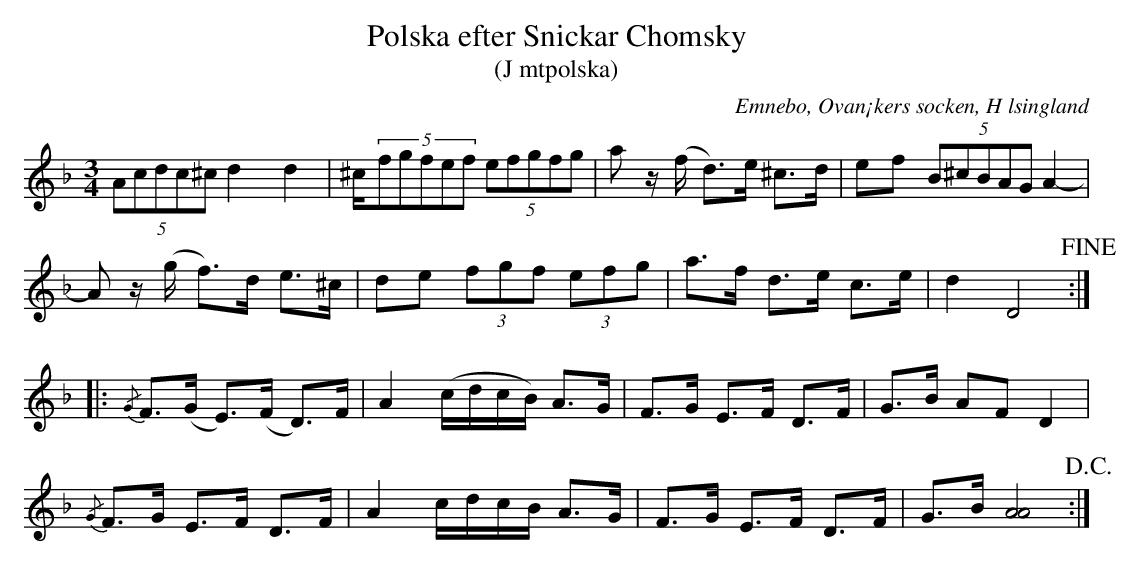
X:1
T: Polska efter Snickar Chomsky
T: (J mtpolska)
O: Emnebo, Ovan¡kers socken, H lsingland
M: 3/4
L: 1/16
K: Dm
(5:2A2c2d2c2^c2 d4 d4 | ^c_ (5:2f2g2f2e2f2 (5:2e2f2g2f2g2 | a2 z(f d2)>e2 ^c2>d2 | e2f2 (5:2B2^c2B2A2G2 A4- |
A2 z(g f2)>d2     e2>^c2 | d2e2 (3f2g2f2 (3e2f2g2 | a2>f2 d2>e2 c2>e2 | d4   D8 !fine! ::
{/G}F2>(G2 E2>)(F2 D2>)F2 | A4 (cdcB) A2>G2 | F2>G2 E2>F2 D2>F2 | G2>B2 A2F2  D4      |
{/G}F2>G2  E2>F2   D2>F2  | A4  cdcB  A2>G2 | F2>G2 E2>F2 D2>F2 | G2>B2 [AA]8 !D.C.! :|
